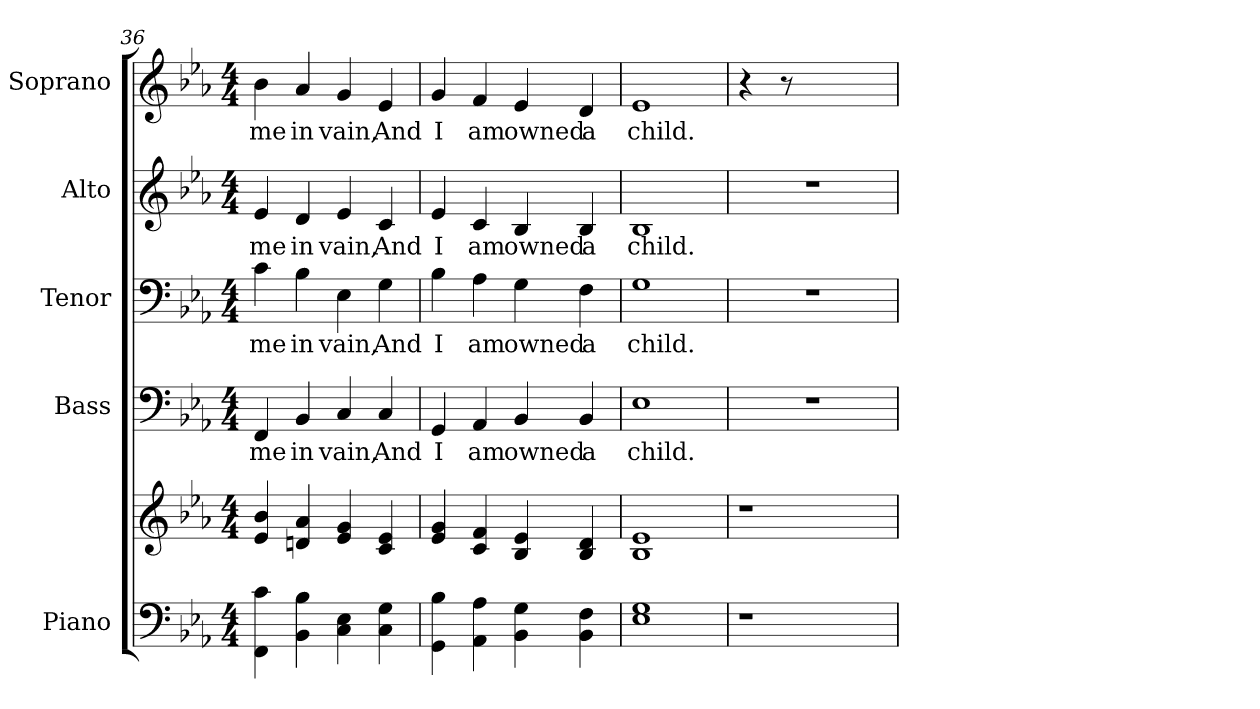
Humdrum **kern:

**kern	**kern	**kern	**text	**kern	**text	**kern	**text	**kern	**text
*part5	*part5	*part4	*part4	*part3	*part3	*part2	*part2	*part1	*part1
*staff6	*staff5	*staff4	*staff4	*staff3	*staff3	*staff2	*staff2	*staff1	*staff1
*I"Piano	*	*I"Bass	*	*I"Tenor	*	*I"Alto	*	*I"Soprano	*
*I'Pno.	*	*I'B.	*	*I'T.	*	*I'A.	*	*I'S.	*
!!LO:PB:g=z
*clefF4	*clefG2	*clefF4	*	*clefF4	*	*clefG2	*	*clefG2	*
*k[b-e-a-]	*k[b-e-a-]	*k[b-e-a-]	*	*k[b-e-a-]	*	*k[b-e-a-]	*	*k[b-e-a-]	*
*E-:	*E-:	*E-:	*	*E-:	*	*E-:	*	*E-:	*
*M4/4	*M4/4	*M4/4	*	*M4/4	*	*M4/4	*	*M4/4	*
=36	=36	=36	=36	=36	=36	=36	=36	=36	=36
!	!	!	!LO:LY:b:color=#000000	!	!	!	!	!	!
!	!	!	!	!	!LO:LY:b:color=#000000	!	!	!	!
!	!	!	!	!	!	!	!LO:LY:b:color=#000000	!	!
!	!	!	!	!	!	!	!	!	!LO:LY:b:color=#000000
4FFi\ 4ci	4e-i/ 4b-i	4FFi/	me	4ci\	me	4e-i/	me	4b-i\	me
!	!	!	!LO:LY:b:color=#000000	!	!	!	!	!	!
!	!	!	!	!	!LO:LY:b:color=#000000	!	!	!	!
!	!	!	!	!	!	!	!LO:LY:b:color=#000000	!	!
!	!	!	!	!	!	!	!	!	!LO:LY:b:color=#000000
4BB-i\ 4B-i	4dni/ 4a-i	4BB-i/	in	4B-i\	in	4di/	in	4a-i/	in
!	!	!	!LO:LY:b:color=#000000	!	!	!	!	!	!
!	!	!	!	!	!LO:LY:b:color=#000000	!	!	!	!
!	!	!	!	!	!	!	!LO:LY:b:color=#000000	!	!
!	!	!	!	!	!	!	!	!	!LO:LY:b:color=#000000
4Ci\ 4E-i	4e-i/ 4gi	4Ci/	vain,	4E-i\	vain,	4e-i/	vain,	4gi/	vain,
!	!	!	!LO:LY:b:color=#000000	!	!	!	!	!	!
!	!	!	!	!	!LO:LY:b:color=#000000	!	!	!	!
!	!	!	!	!	!	!	!LO:LY:b:color=#000000	!	!
!	!	!	!	!	!	!	!	!	!LO:LY:b:color=#000000
4Ci\ 4Gi	4ci/ 4e-i	4Ci/	And	4Gi\	And	4ci/	And	4e-i/	And
=37	=37	=37	=37	=37	=37	=37	=37	=37	=37
!	!	!	!LO:LY:b:color=#000000	!	!	!	!	!	!
!	!	!	!	!	!LO:LY:b:color=#000000	!	!	!	!
!	!	!	!	!	!	!	!LO:LY:b:color=#000000	!	!
!	!	!	!	!	!	!	!	!	!LO:LY:b:color=#000000
4GGi\ 4B-i	4e-i/ 4gi	4GGi/	I	4B-i\	I	4e-i/	I	4gi/	I
!	!	!	!LO:LY:b:color=#000000	!	!	!	!	!	!
!	!	!	!	!	!LO:LY:b:color=#000000	!	!	!	!
!	!	!	!	!	!	!	!LO:LY:b:color=#000000	!	!
!	!	!	!	!	!	!	!	!	!LO:LY:b:color=#000000
4AA-i\ 4A-i	4ci/ 4fi	4AA-i/	am	4A-i\	am	4ci/	am	4fi/	am
!	!	!	!LO:LY:b:color=#000000	!	!	!	!	!	!
!	!	!	!	!	!LO:LY:b:color=#000000	!	!	!	!
!	!	!	!	!	!	!	!LO:LY:b:color=#000000	!	!
!	!	!	!	!	!	!	!	!	!LO:LY:b:color=#000000
4BB-i\ 4Gi	4B-i/ 4e-i	4BB-i/	owned	4Gi\	owned	4B-i/	owned	4e-i/	owned
!	!	!	!LO:LY:b:color=#000000	!	!	!	!	!	!
!	!	!	!	!	!LO:LY:b:color=#000000	!	!	!	!
!	!	!	!	!	!	!	!LO:LY:b:color=#000000	!	!
!	!	!	!	!	!	!	!	!	!LO:LY:b:color=#000000
4BB-i\ 4Fi	4B-i/ 4di	4BB-i/	a	4Fi\	a	4B-i/	a	4di/	a
!!LO:PB:g=z
=38	=38	=38	=38	=38	=38	=38	=38	=38	=38
!	!	!	!LO:LY:b:color=#000000	!	!	!	!	!	!
!	!	!	!	!	!LO:LY:b:color=#000000	!	!	!	!
!	!	!	!	!	!	!	!LO:LY:b:color=#000000	!	!
!	!	!	!	!	!	!	!	!	!LO:LY:b:color=#000000
1E-i 1Gi	1B-i 1e-i	1E-i	child.	1Gi	child.	1B-i	child.	1e-i	child.
=39	=39	=39	=39	=39	=39	=39	=39	=39	=39
!LO:N:vis=1	!LO:N:vis=1	!LO:N:vis=1	!	!LO:N:vis=1	!	!LO:N:vis=1	!	!	!
4.r	4.r	1r	.	1r	.	1r	.	4r	.
.	.	.	.	.	.	.	.	8r	.
2ryy	2ryy	.	.	.	.	.	.	2ryy	.
8ryy	8ryy	.	.	.	.	.	.	8ryy	.
=	=	=	=	=	=	=	=	=	=
*-	*-	*-	*-	*-	*-	*-	*-	*-	*-
